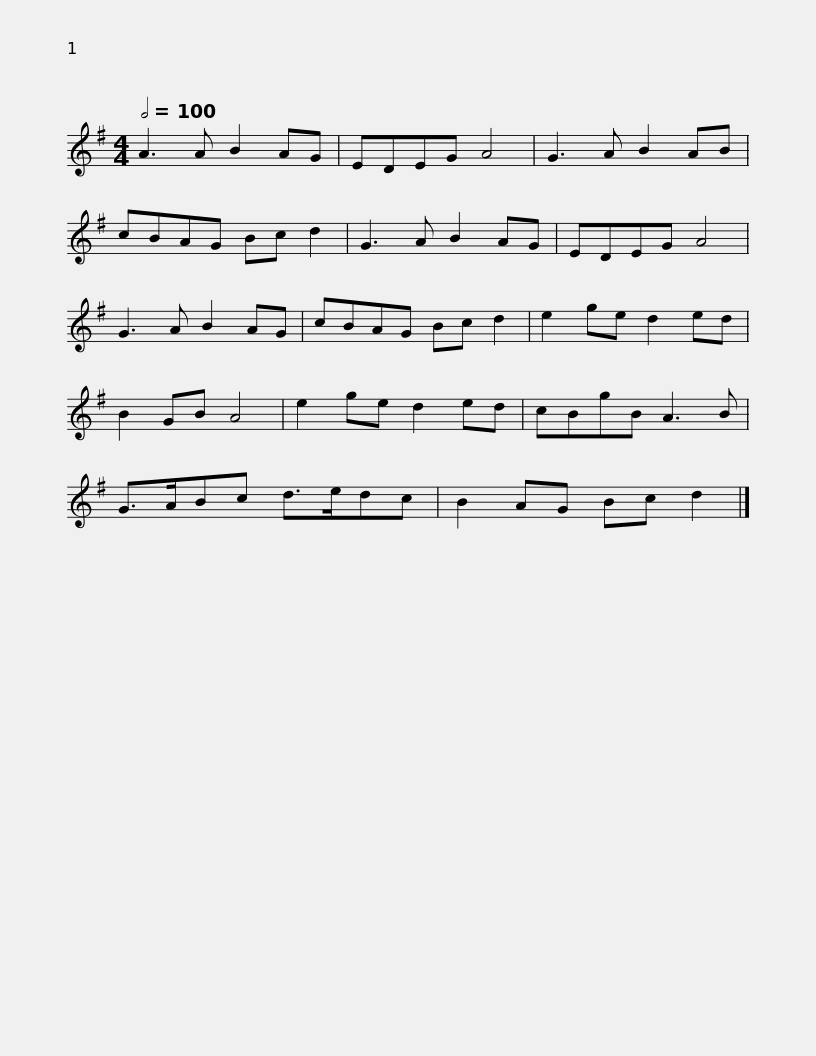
X:1
L:1/8
Q:1/2=100
M:4/4
I:linebreak $
K:Emin
V:1 treble
V:1
 A3 A B2 AG | EDEG A4 | G3 A B2 AB | cBAG Bc d2 | G3 A B2 AG | %5
 EDEG A4 | G3 A B2 AG |$ cBAG Bc d2 |$ e2 ge d2 ed | B2 GB A4 | %10
 e2 ge d2 ed | cBgB A3 B | G>ABc d>edc | B2 AG Bc d2 |] %14
